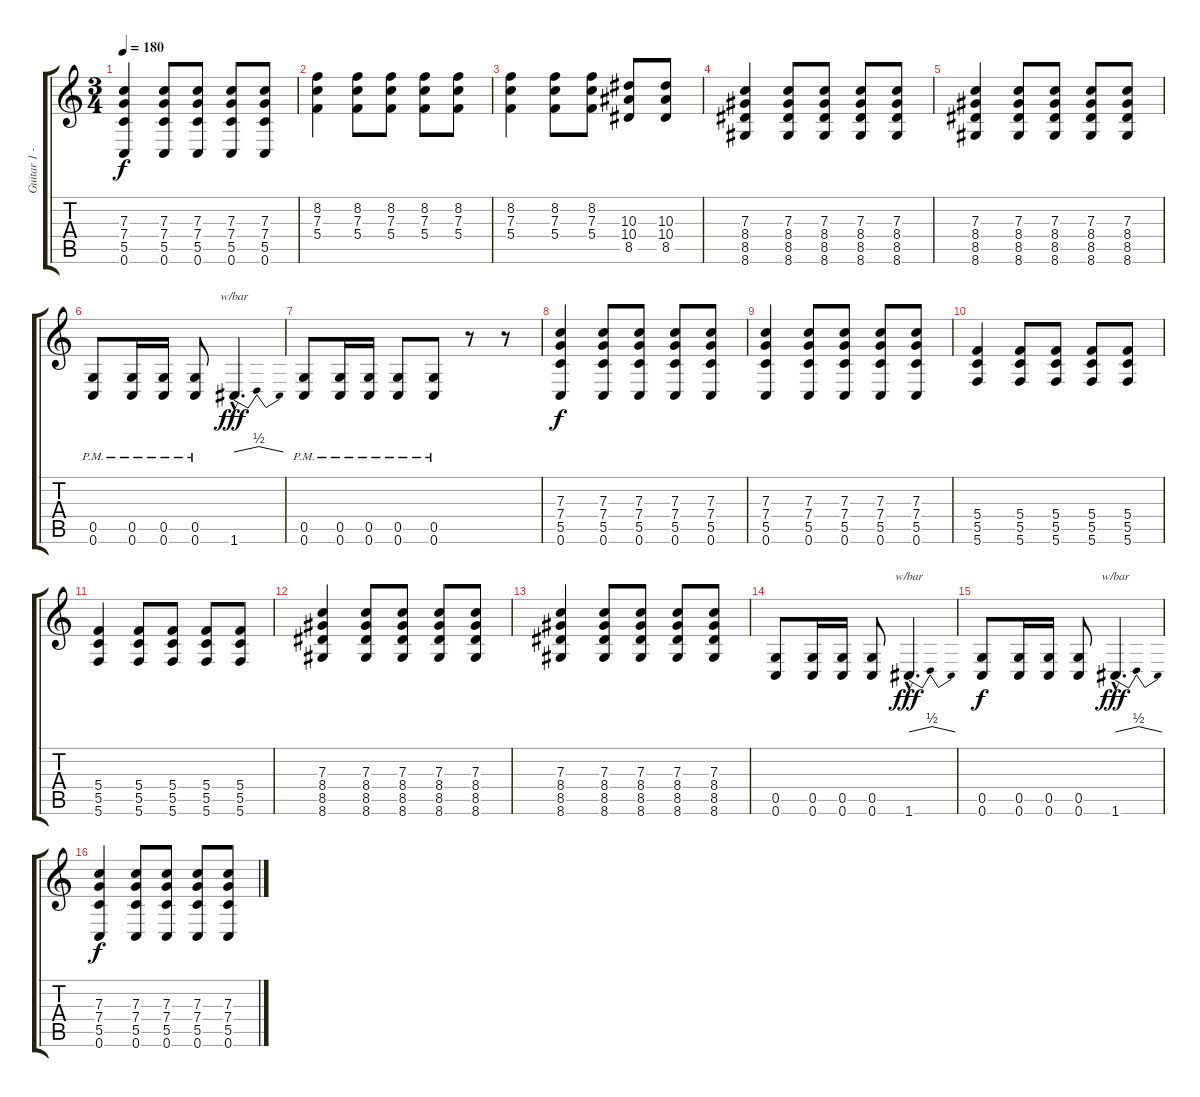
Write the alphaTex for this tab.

\track ("Guitar 1 - Mario" "Guitar 1 -") {instrument distortionguitar}
\staff {score tabs}
\tuning (D4 A3 F3 C3 G2 C2) {hide}
\ts (3 4)
\tempo 180
\clef g2
\ks c
(7.3 7.4 5.5 0.6).4{dy f} (7.3 7.4 5.5 0.6).8 (7.3 7.4 5.5 0.6).8 (7.3 7.4 5.5 0.6).8 (7.3 7.4 5.5 0.6).8 |
(8.2 7.3 5.4).4 (8.2 7.3 5.4).8 (8.2 7.3 5.4).8 (8.2 7.3 5.4).8 (8.2 7.3 5.4).8 |
(8.2 7.3 5.4).4 (8.2 7.3 5.4).8 (8.2 7.3 5.4).8 (10.3 10.4 8.5).8 (10.3 10.4 8.5).8 |
(7.3 8.4 8.5 8.6).4 (7.3 8.4 8.5 8.6).8 (7.3 8.4 8.5 8.6).8 (7.3 8.4 8.5 8.6).8 (7.3 8.4 8.5 8.6).8 |
(7.3 8.4 8.5 8.6).4 (7.3 8.4 8.5 8.6).8 (7.3 8.4 8.5 8.6).8 (7.3 8.4 8.5 8.6).8 (7.3 8.4 8.5 8.6).8 |
(0.5{pm} 0.6{pm}).8 (0.5{pm} 0.6{pm}).16 (0.5{pm} 0.6{pm}).16 (0.5{pm} 0.6{pm}).8 1.6{hac}.4{d tbe (dip default 0 0 30 2 60 0) dy fff} |
(0.5{pm} 0.6{pm}).8 (0.5{pm} 0.6{pm}).16 (0.5{pm} 0.6{pm}).16 (0.5{pm} 0.6{pm}).8 (0.5{pm} 0.6{pm}).8 r.8 r.8 |
(7.3 7.4 5.5 0.6).4{dy f} (7.3 7.4 5.5 0.6).8 (7.3 7.4 5.5 0.6).8 (7.3 7.4 5.5 0.6).8 (7.3 7.4 5.5 0.6).8 |
(7.3 7.4 5.5 0.6).4 (7.3 7.4 5.5 0.6).8 (7.3 7.4 5.5 0.6).8 (7.3 7.4 5.5 0.6).8 (7.3 7.4 5.5 0.6).8 |
(5.4 5.5 5.6).4 (5.4 5.5 5.6).8 (5.4 5.5 5.6).8 (5.4 5.5 5.6).8 (5.4 5.5 5.6).8 |
(5.4 5.5 5.6).4 (5.4 5.5 5.6).8 (5.4 5.5 5.6).8 (5.4 5.5 5.6).8 (5.4 5.5 5.6).8 |
(7.3 8.4 8.5 8.6).4 (7.3 8.4 8.5 8.6).8 (7.3 8.4 8.5 8.6).8 (7.3 8.4 8.5 8.6).8 (7.3 8.4 8.5 8.6).8 |
(7.3 8.4 8.5 8.6).4 (7.3 8.4 8.5 8.6).8 (7.3 8.4 8.5 8.6).8 (7.3 8.4 8.5 8.6).8 (7.3 8.4 8.5 8.6).8 |
(0.5 0.6).8 (0.5 0.6).16 (0.5 0.6).16 (0.5 0.6).8 1.6{hac}.4{d tbe (dip default 0 0 30 2 60 0) dy fff} |
(0.5 0.6).8{dy f} (0.5 0.6).16 (0.5 0.6).16 (0.5 0.6).8 1.6{hac}.4{d tbe (dip default 0 0 30 2 60 0) dy fff} |
(7.3 7.4 5.5 0.6).4{dy f} (7.3 7.4 5.5 0.6).8 (7.3 7.4 5.5 0.6).8 (7.3 7.4 5.5 0.6).8 (7.3 7.4 5.5 0.6).8
